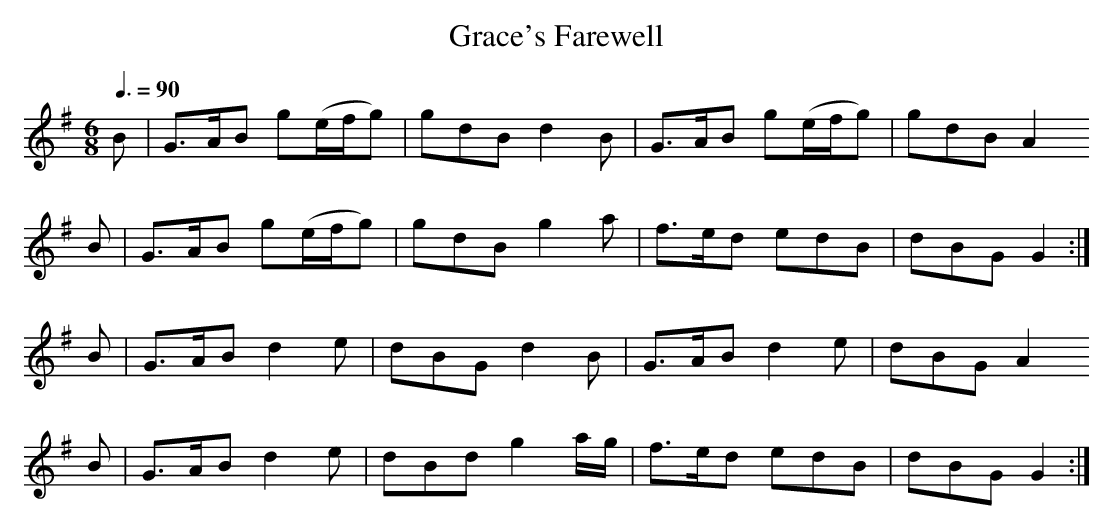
X:1
T:Grace's Farewell
M:6/8
L:1/8
Q:3/8=90
K:G
B | G>AB g(e/f/g) | gdB d2B | G>AB g(e/f/g) | gdB A2
B | G>AB g(e/f/g) | gdB g2a | f>ed edB | dBG G2 :|
B | G>AB d2e | dBG d2B | G>AB d2e | dBG A2
B | G>AB d2e | dBd g2a/g/ | f>ed edB | dBG G2 :|
